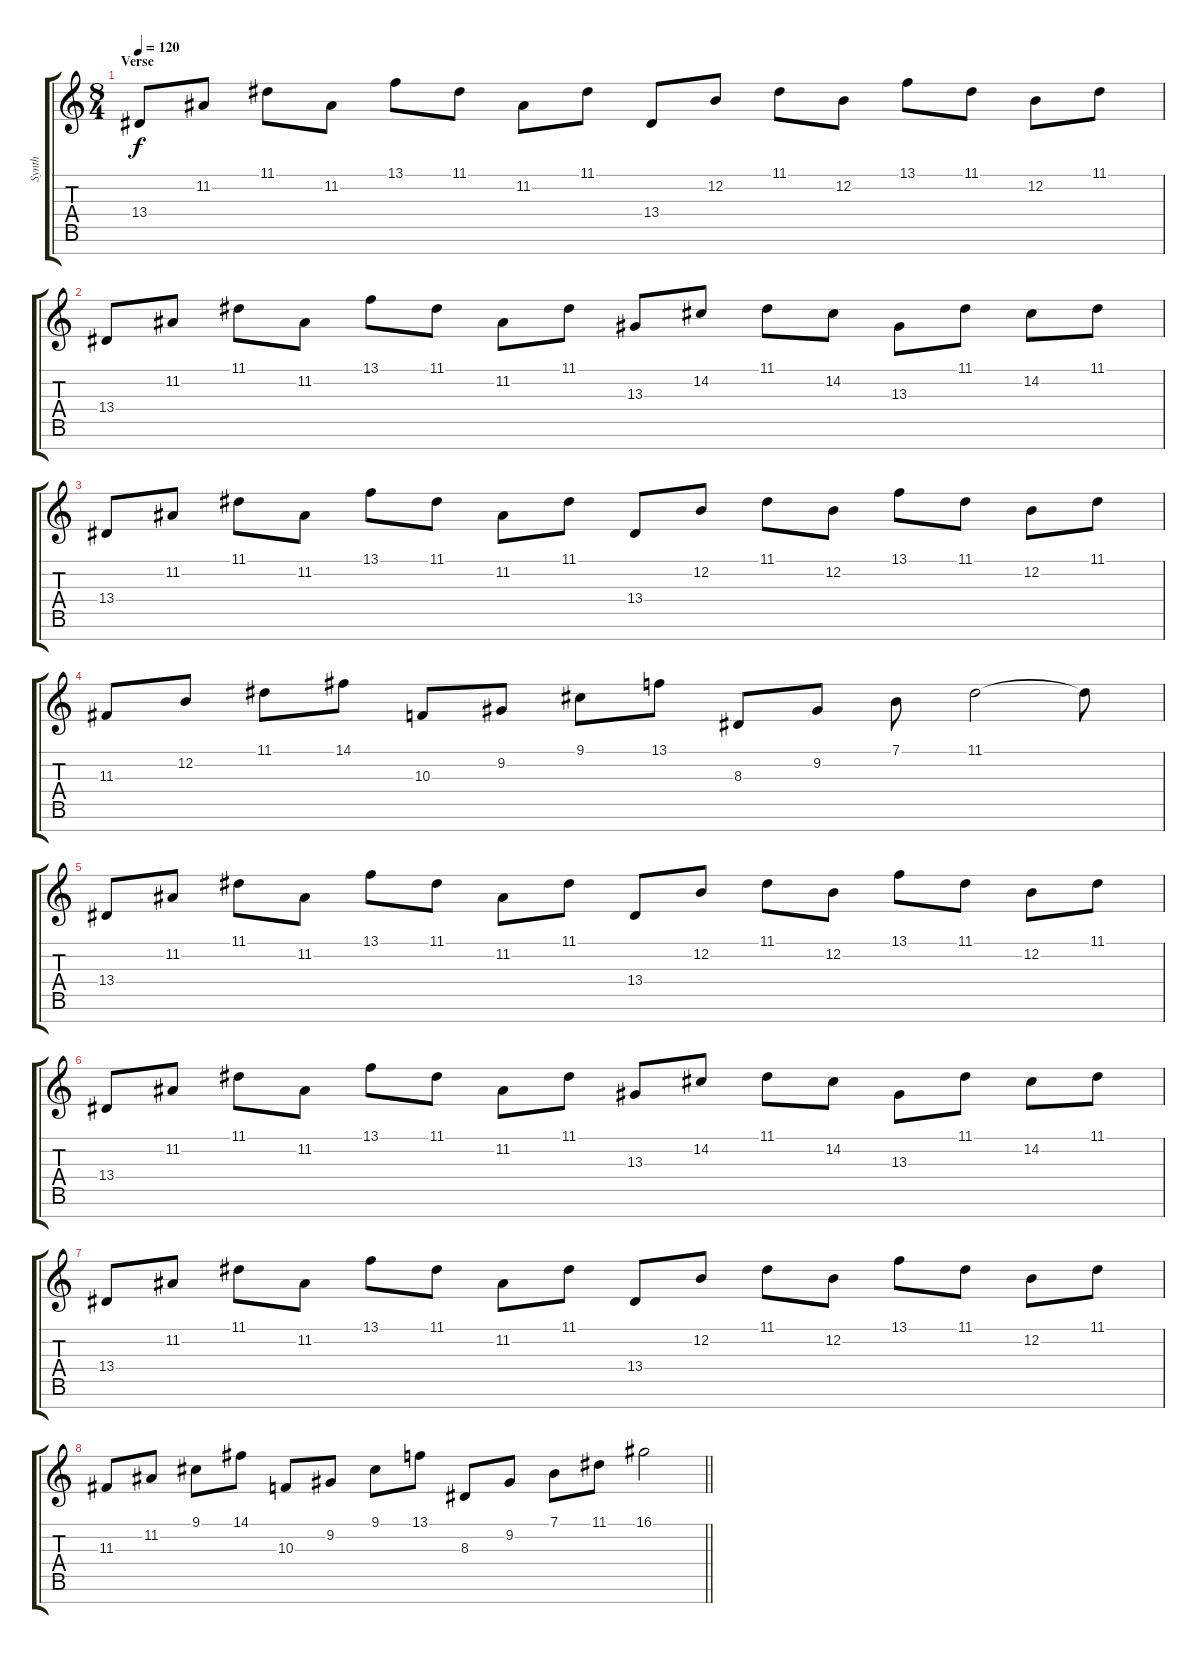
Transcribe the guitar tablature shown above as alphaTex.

\track ("Synth" "Synth") {instrument harpsichord}
\staff {score tabs}
\tuning (E4 B3 G3 D3 A2 E2 B1) {hide}
\ts (8 4)
\section ("" "Verse")
\tempo 120
\clef g2
\ks c
13.4.8{dy f} 11.2.8 11.1.8 11.2.8 13.1.8 11.1.8 11.2.8 11.1.8 13.4.8 12.2.8 11.1.8 12.2.8 13.1.8 11.1.8 12.2.8 11.1.8 |
13.4.8 11.2.8 11.1.8 11.2.8 13.1.8 11.1.8 11.2.8 11.1.8 13.3.8 14.2.8 11.1.8 14.2.8 13.3.8 11.1.8 14.2.8 11.1.8 |
13.4.8 11.2.8 11.1.8 11.2.8 13.1.8 11.1.8 11.2.8 11.1.8 13.4.8 12.2.8 11.1.8 12.2.8 13.1.8 11.1.8 12.2.8 11.1.8 |
11.3.8 12.2.8 11.1.8 14.1.8 10.3.8 9.2.8 9.1.8 13.1.8 8.3.8 9.2.8 7.1.8 11.1.2 11.1{t}.8 |
13.4.8 11.2.8 11.1.8 11.2.8 13.1.8 11.1.8 11.2.8 11.1.8 13.4.8 12.2.8 11.1.8 12.2.8 13.1.8 11.1.8 12.2.8 11.1.8 |
13.4.8 11.2.8 11.1.8 11.2.8 13.1.8 11.1.8 11.2.8 11.1.8 13.3.8 14.2.8 11.1.8 14.2.8 13.3.8 11.1.8 14.2.8 11.1.8 |
13.4.8 11.2.8 11.1.8 11.2.8 13.1.8 11.1.8 11.2.8 11.1.8 13.4.8 12.2.8 11.1.8 12.2.8 13.1.8 11.1.8 12.2.8 11.1.8 |
\barLineRight lightlight
11.3.8 11.2.8 9.1.8 14.1.8 10.3.8 9.2.8 9.1.8 13.1.8 8.3.8 9.2.8 7.1.8 11.1.8 16.1.2
